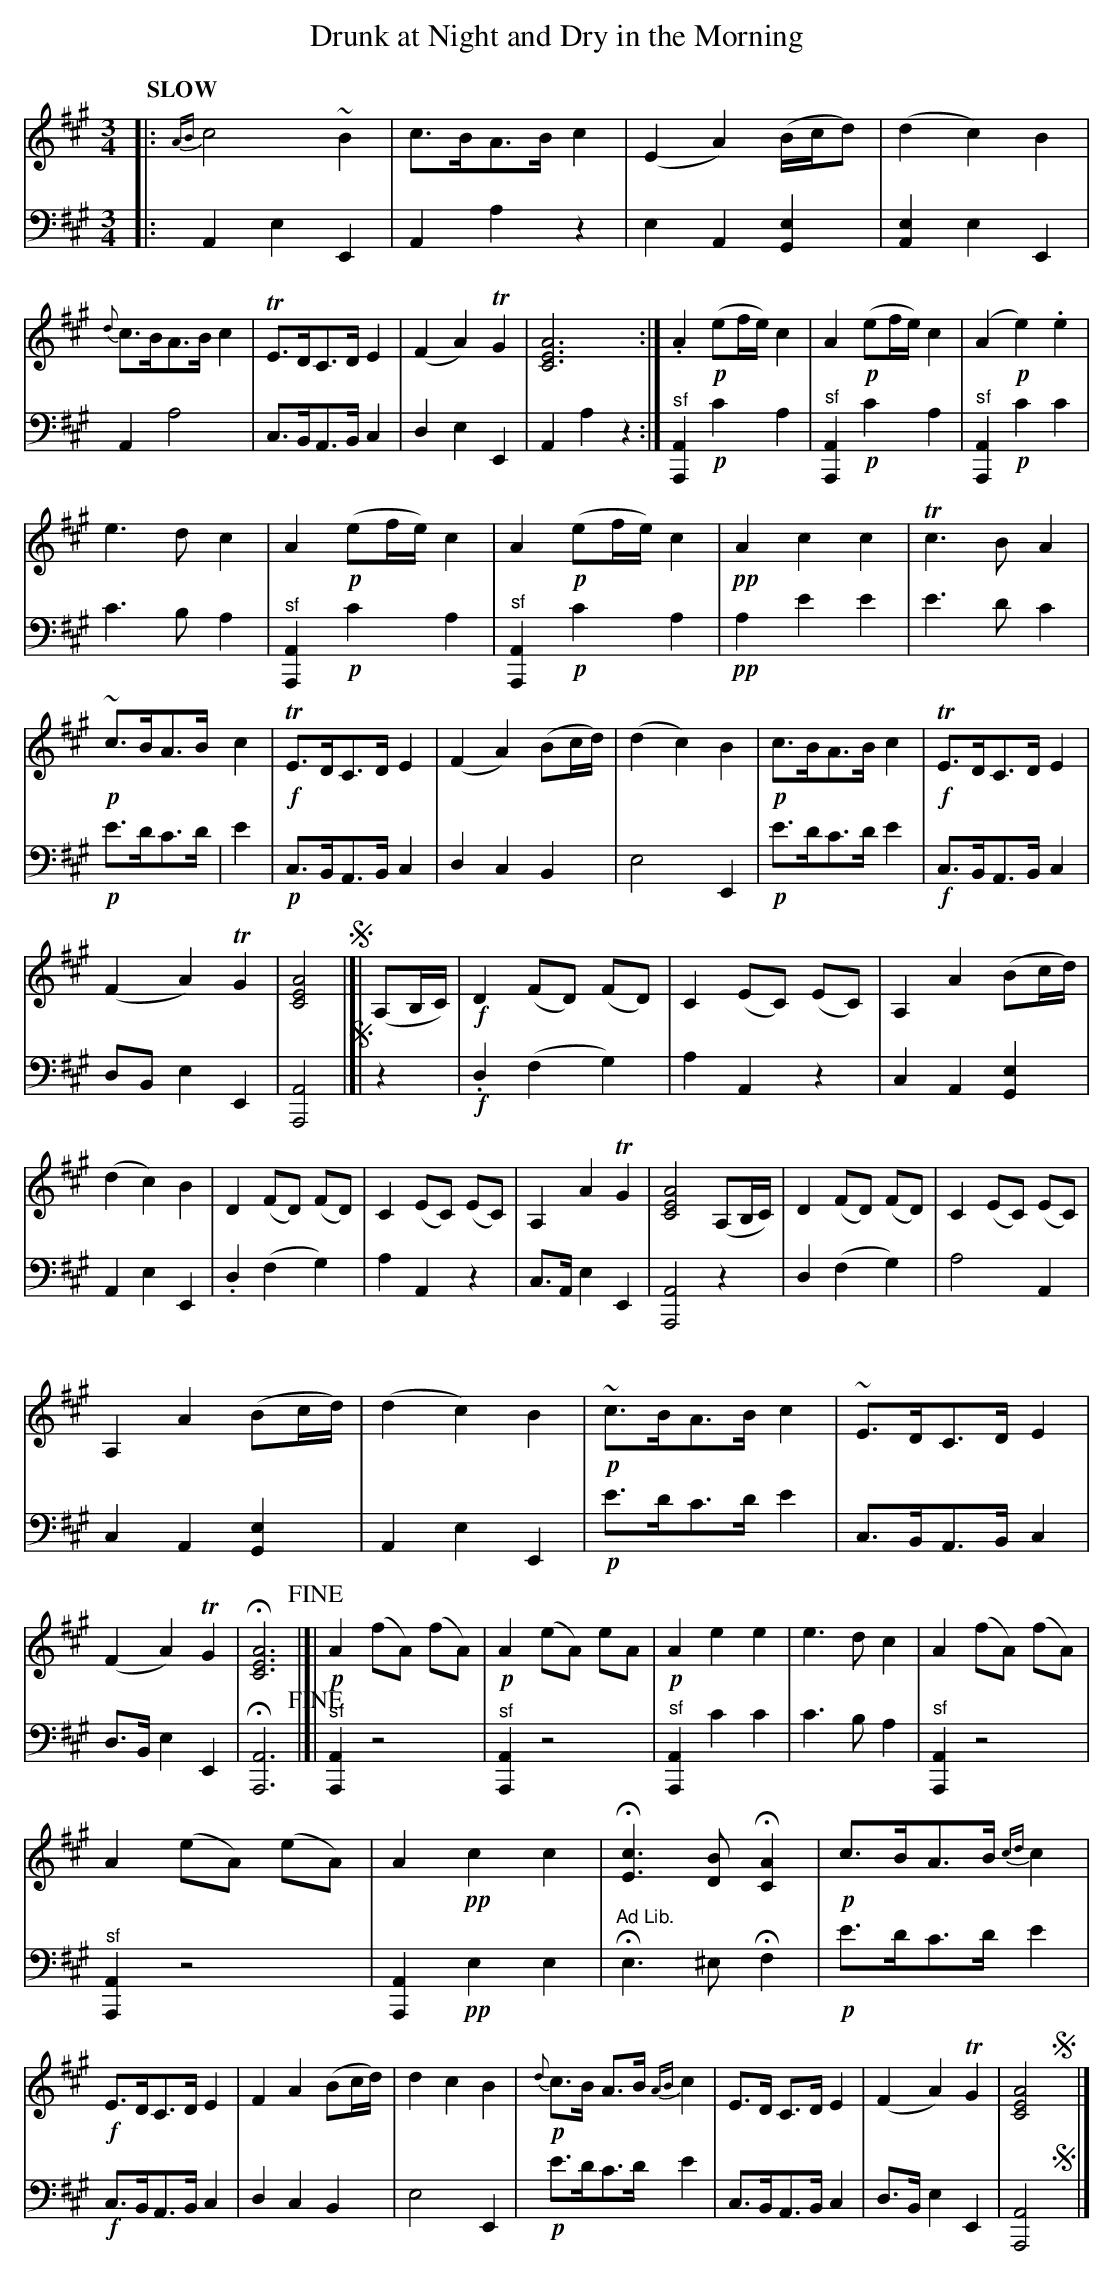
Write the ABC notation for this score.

X:1
T: Drunk at Night and Dry in the Morning
M: 3/4
L: 1/8
Q: "SLOW"
K: A
V: 1 staves=2
|:\
{AB}c4 ~B2 | c>BA>B c2 | (E2A2) (B/c/d) | (d2 c2) B2 |\
{d}c>BA>B c2 | TE>DC>D E2 | (F2 A2) TG2 | [A6E6C6] :|\
.A2 !p!(ef/e/) c2 | A2 !p!(ef/e/) c2 | (A2 !p!e2) .e2 |
e3d c2 | A2 !p!(ef/e/) c2 | A2 !p!(ef/e/) c2 | !pp!A2 c2 c2 | Tc3B A2 |\
!p!~c>BA>B c2 | !f!TE>DC>D E2 | (F2 A2) (Bc/d/) | (d2 c2) B2 |\
!p!c>BA>B c2 | !f!TE>DC>D E2 |
(F2 A2) TG2 | [A4E4C4] !segno!|]| (A,B,/C/) |!f!\
D2 (FD) (FD) | C2 (EC) (EC) | A,2 A2 (Bc/d/) | (d2 c2) B2 |\
D2 (FD) (FD) | C2 (EC) (EC) | A,2 A2 TG2 | [A4E4C4] (A,B,/C/) |\
D2 (FD) (FD) | C2 (EC) (EC) |
A,2 A2 (Bc/d/) | (d2 c2) B2 |\
!p!~c>BA>B c2 | ~E>DC>D E2 | (F2 A2) TG2 | H[A6E6C6] !fine!|[|\
!p!A2 (fA) (fA) | !p!A2 (eA) eA | !p!A2 e2 e2 | e3d c2 | A2 (fA) (fA) |
A2 (eA) (eA) |\
A2 !pp!c2 c2 | H[c3E3] [BD] H[A2C2] |\
!p!c>BA>B {cd}c2 | !f!E>DC>D E2 | F2 A2 (Bc/d/) | d2 c2 B2 |\
!p!{d}c>B A>B {AB}c2 | E>D C>D E2 | (F2 A2) TG2 | [A4E4C4] !segno!y|]
V: 2 clef=bass middle=d
|:\
A2e2E2 | A2a2z2 | e2A2[e2G2] | [e2A2]e2E2 | A2a4 | c>BA>Bc2 | d2e2E2 | A2a2z2 :|\
"^sf"[A2A,2]!p!c'2a2 | "^sf"[A2A,2]!p!c'2a2 |
"^sf"[A2A,2]!p!c'2c'2 | c'3ba2 | "^sf"[A2A,2]!p!c'2a2 | "^sf"[A2A,2]!p!c'2a2 | !pp!a2 e'2e'2 | e'3d'c'2 |\
!p!e'>d'c'>d' | e'2 | !p!c>BA>Bc2 | d2c2B2 | e4E2 | !p!e'>d'c'>d'e'2 |
!f!c>BA>Bc2 | dBe2E2 | [A4A,4]!segno!|]|\
z2 | !f!.d2(f2g2) | a2A2z2 | c2A2[e2G2] | A2e2E2 | .d2(f2g2) | a2A2z2 | c>Ae2E2 | [A4A,4]z2 | d2(f2g2) |
a4A2 | c2A2[e2G2] | A2e2E2 | !p!e'>d'c'>d'e'2 | c>BA>Bc2 | d>Be2E2 | H[A6A,6] !fine!|[|\
"^sf"[A2A,2]z4 | "^sf"[A2A,2]z4 | "^sf"[A2A,2]c'2c'2 | c'3ba2 | "^sf"[A2A,2]z4 | "^sf"[A2A,2]z4 |
[A2A,2]!pp!e2e2 | "^Ad Lib."He3^eHf2 | !p!e'>d'c'>d'e'2 | !f!c>BA>Bc2 | d2c2B2 | e4E2 |\
!p!e'>d'c'>d'e'2 | c>BA>Bc2 | d>Be2E2 | [A4A,4] !segno!y|]
